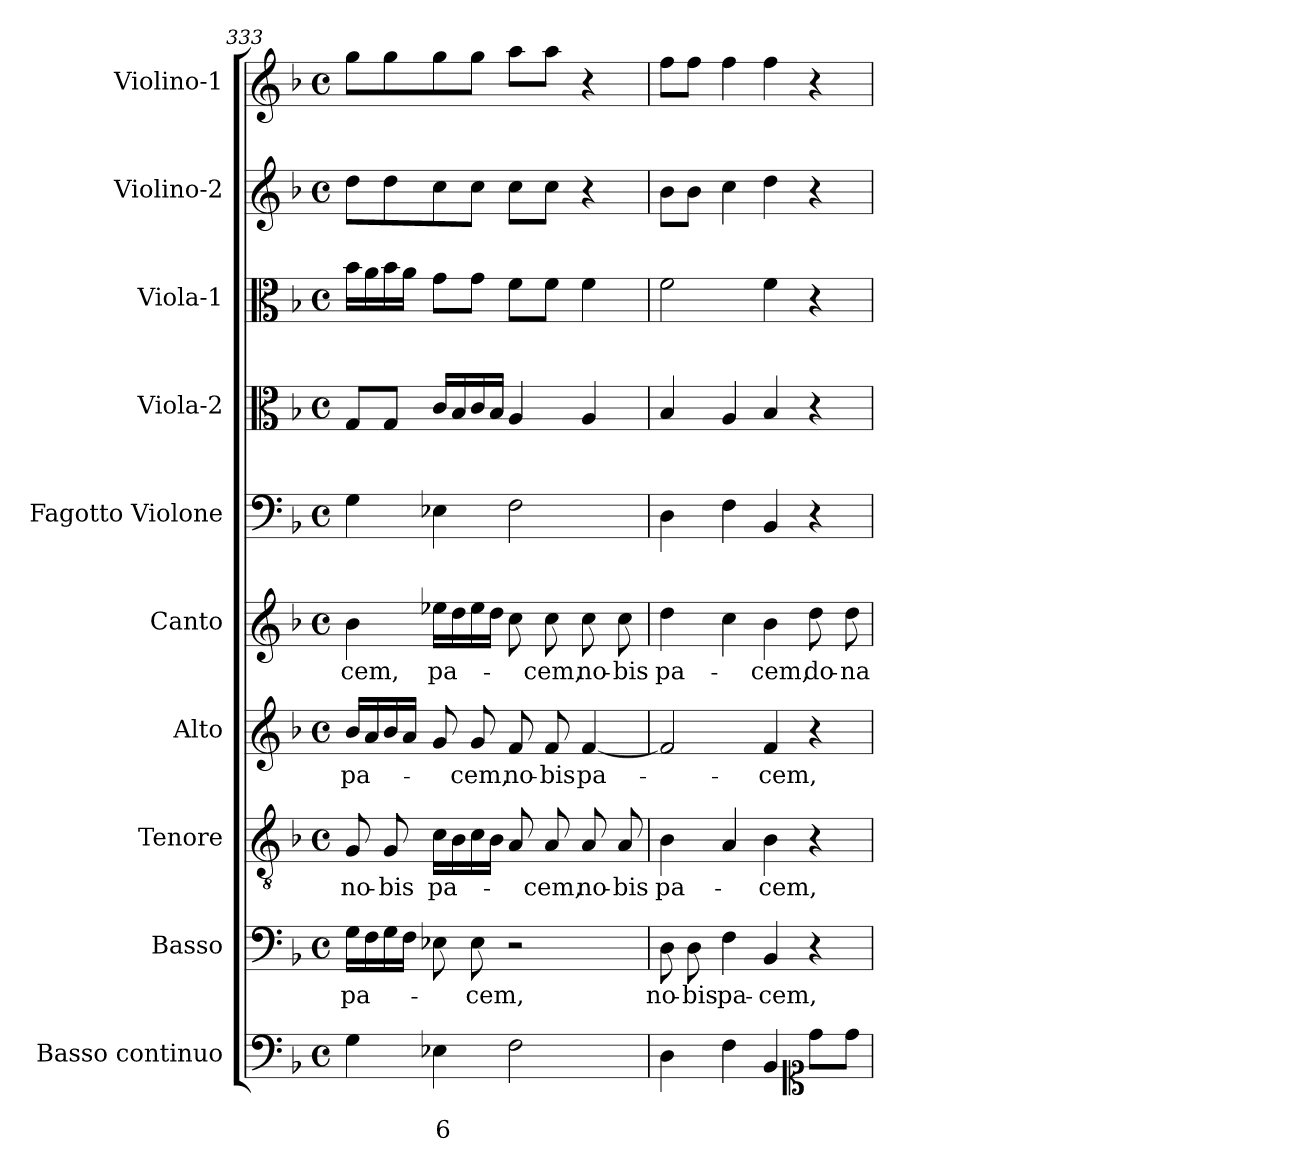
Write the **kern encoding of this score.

**kern	**text	**text	**kern	**text	**kern	**text	**kern	**text	**kern	**text	**kern	**kern	**kern	**kern	**kern
*part10	*part10	*part10	*part9	*part9	*part8	*part8	*part7	*part7	*part6	*part6	*part5	*part4	*part3	*part2	*part1
*staff10	*staff10	*staff10	*staff9	*staff9	*staff8	*staff8	*staff7	*staff7	*staff6	*staff6	*staff5	*staff4	*staff3	*staff2	*staff1
*I"Basso continuo	*	*	*I"Basso	*	*I"Tenore	*	*I"Alto	*	*I"Canto	*	*I"Fagotto Violone	*I"Viola-2	*I"Viola-1	*I"Violino-2	*I"Violino-1
*clefF4	*	*	*clefF4	*	*clefGv2	*	*clefG2	*	*clefG2	*	*clefF4	*clefC3	*clefC3	*clefG2	*clefG2
*k[b-]	*	*	*k[b-]	*	*k[b-]	*	*k[b-]	*	*k[b-]	*	*k[b-]	*k[b-]	*k[b-]	*k[b-]	*k[b-]
*F:	*	*	*F:	*	*F:	*	*F:	*	*F:	*	*F:	*F:	*F:	*F:	*F:
*M4/4	*	*	*M4/4	*	*M4/4	*	*M4/4	*	*M4/4	*	*M4/4	*M4/4	*M4/4	*M4/4	*M4/4
*met(c)	*	*	*met(c)	*	*met(c)	*	*met(c)	*	*met(c)	*	*met(c)	*met(c)	*met(c)	*met(c)	*met(c)
=333	=333	=333	=333	=333	=333	=333	=333	=333	=333	=333	=333	=333	=333	=333	=333
!	!	!	!	!LO:LY:b	!	!	!	!	!	!	!	!	!	!	!
!	!	!	!	!	!	!LO:LY:b	!	!	!	!	!	!	!	!	!
!	!	!	!	!	!	!	!	!LO:LY:b	!	!	!	!	!	!	!
!	!	!	!	!	!	!	!	!	!	!LO:LY:b	!	!	!	!	!
4G\	.	.	16G\LL	pa-	8G/	no-	16b-/LL	pa-	4b-\	-cem,	4G\	8G/L	16b-\LL	8dd\L	8gg\L
.	.	.	16F\	.	.	.	16a/	.	.	.	.	.	16a\	.	.
!	!	!	!	!	!	!LO:LY:b	!	!	!	!	!	!	!	!	!
.	.	.	16G\	.	8G/	-bis	16b-/	.	.	.	.	8G/J	16b-\	8dd\	8gg\
.	.	.	16F\JJ	.	.	.	16a/JJ	.	.	.	.	.	16a\JJ	.	.
!	!	!LO:LY:b	!	!	!	!	!	!	!	!	!	!	!	!	!
!	!	!	!	!	!	!LO:LY:b	!	!	!	!	!	!	!	!	!
!	!	!	!	!	!	!	!	!	!	!LO:LY:b	!	!	!	!	!
4E-X\	.	6	8E-X\	.	16c\LL	pa-	8g/	.	16ee-X\LL	pa-	4E-X\	16c/LL	8g\L	8cc\	8gg\
.	.	.	.	.	16B-\	.	.	.	16dd\	.	.	16B-/	.	.	.
!	!	!	!	!LO:LY:b	!	!	!	!	!	!	!	!	!	!	!
!	!	!	!	!	!	!	!	!LO:LY:b	!	!	!	!	!	!	!
.	.	.	8E-\	-cem,	16c\	.	8g/	-cem,	16ee-\	.	.	16c/	8g\J	8cc\J	8gg\J
.	.	.	.	.	16B-\JJ	.	.	.	16dd\JJ	.	.	16B-/JJ	.	.	.
!	!	!	!	!	!	!	!	!LO:LY:b	!	!	!	!	!	!	!
2F\	.	.	2r	.	8A/	.	8f/	no-	8cc\	.	2F\	4A/	8f\L	8cc\L	8aa\L
!	!	!	!	!	!	!LO:LY:b	!	!	!	!	!	!	!	!	!
!	!	!	!	!	!	!	!	!LO:LY:b	!	!	!	!	!	!	!
!	!	!	!	!	!	!	!	!	!	!LO:LY:b	!	!	!	!	!
.	.	.	.	.	8A/	-cem,	8f/	-bis	8cc\	-cem,	.	.	8f\J	8cc\J	8aa\J
!	!	!	!	!	!	!LO:LY:b	!	!	!	!	!	!	!	!	!
!	!	!	!	!	!	!	!	!LO:LY:b	!	!	!	!	!	!	!
!	!	!	!	!	!	!	!	!	!	!LO:LY:b	!	!	!	!	!
.	.	.	.	.	8A/	no-	[4f/	pa-	8cc\	no-	.	4A/	4f\	4r	4r
!	!	!	!	!	!	!LO:LY:b	!	!	!	!	!	!	!	!	!
!	!	!	!	!	!	!	!	!	!	!LO:LY:b	!	!	!	!	!
.	.	.	.	.	8A/	-bis	.	.	8cc\	-bis	.	.	.	.	.
=334	=334	=334	=334	=334	=334	=334	=334	=334	=334	=334	=334	=334	=334	=334	=334
!	!	!	!	!LO:LY:b	!	!	!	!	!	!	!	!	!	!	!
!	!	!	!	!	!	!LO:LY:b	!	!	!	!	!	!	!	!	!
!	!	!	!	!	!	!	!	!	!	!LO:LY:b	!	!	!	!	!
4D\	.	.	8D\	no-	4B-\	pa-	2f/]	.	4dd\	pa-	4D\	4B-/	2f\	8b-\L	8ff\L
!	!	!	!	!LO:LY:b	!	!	!	!	!	!	!	!	!	!	!
.	.	.	8D\	-bis	.	.	.	.	.	.	.	.	.	8b-\J	8ff\J
!	!	!	!	!LO:LY:b	!	!	!	!	!	!	!	!	!	!	!
4F\	.	.	4F\	pa-	4A/	.	.	.	4cc\	.	4F\	4A/	.	4cc\	4ff\
!	!	!	!	!LO:LY:b	!	!	!	!	!	!	!	!	!	!	!
!	!	!	!	!	!	!LO:LY:b	!	!	!	!	!	!	!	!	!
!	!	!	!	!	!	!	!	!LO:LY:b	!	!	!	!	!	!	!
!	!	!	!	!	!	!	!	!	!	!LO:LY:b	!	!	!	!	!
4BB-/	.	.	4BB-/	-cem,	4B-\	-cem,	4f/	-cem,	4b-\	-cem,	4BB-/	4B-/	4f\	4dd\	4ff\
*clefC1	*	*	*	*	*	*	*	*	*	*	*	*	*	*	*
!	!	!	!	!	!	!	!	!	!	!LO:LY:b	!	!	!	!	!
8dd\L	.	.	4r	.	4r	.	4r	.	8dd\	do-	4r	4r	4r	4r	4r
!	!	!	!	!	!	!	!	!	!	!LO:LY:b	!	!	!	!	!
8dd\J	.	.	.	.	.	.	.	.	8dd\	-na	.	.	.	.	.
=	=	=	=	=	=	=	=	=	=	=	=	=	=	=	=
*-	*-	*-	*-	*-	*-	*-	*-	*-	*-	*-	*-	*-	*-	*-	*-
